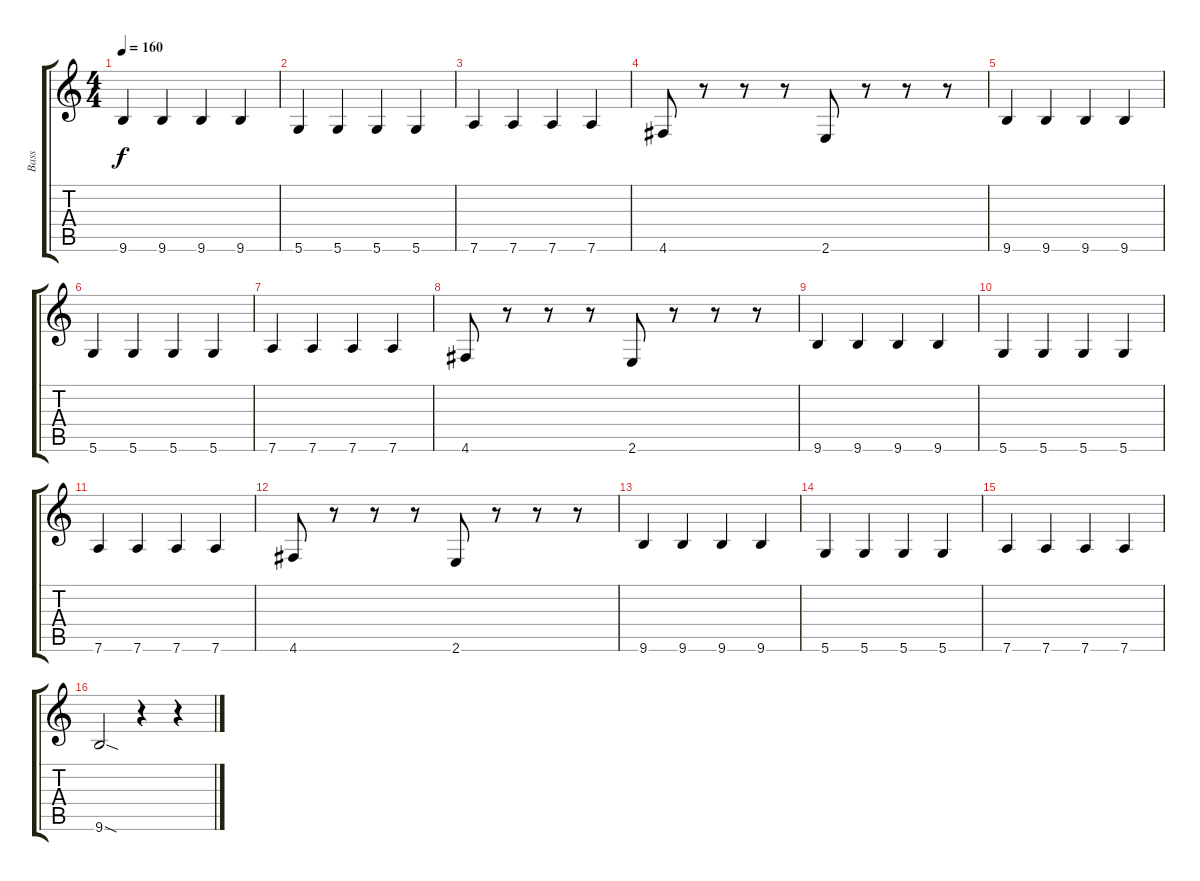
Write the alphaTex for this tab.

\track ("Bass" "Bass") {instrument electricbassfinger}
\staff {score tabs}
\tuning (E4 B3 G3 D3 A2 D2) {hide}
\ts (4 4)
\tempo 160
\clef g2
\ks c
9.6.4{dy f} 9.6.4 9.6.4 9.6.4 |
5.6.4 5.6.4 5.6.4 5.6.4 |
7.6.4 7.6.4 7.6.4 7.6.4 |
4.6.8 r.8 r.8 r.8 2.6.8 r.8 r.8 r.8 |
9.6.4 9.6.4 9.6.4 9.6.4 |
5.6.4 5.6.4 5.6.4 5.6.4 |
7.6.4 7.6.4 7.6.4 7.6.4 |
4.6.8 r.8 r.8 r.8 2.6.8 r.8 r.8 r.8 |
9.6.4 9.6.4 9.6.4 9.6.4 |
5.6.4 5.6.4 5.6.4 5.6.4 |
7.6.4 7.6.4 7.6.4 7.6.4 |
4.6.8 r.8 r.8 r.8 2.6.8 r.8 r.8 r.8 |
9.6.4 9.6.4 9.6.4 9.6.4 |
5.6.4 5.6.4 5.6.4 5.6.4 |
7.6.4 7.6.4 7.6.4 7.6.4 |
9.6{sod}.2 r.4 r.4
